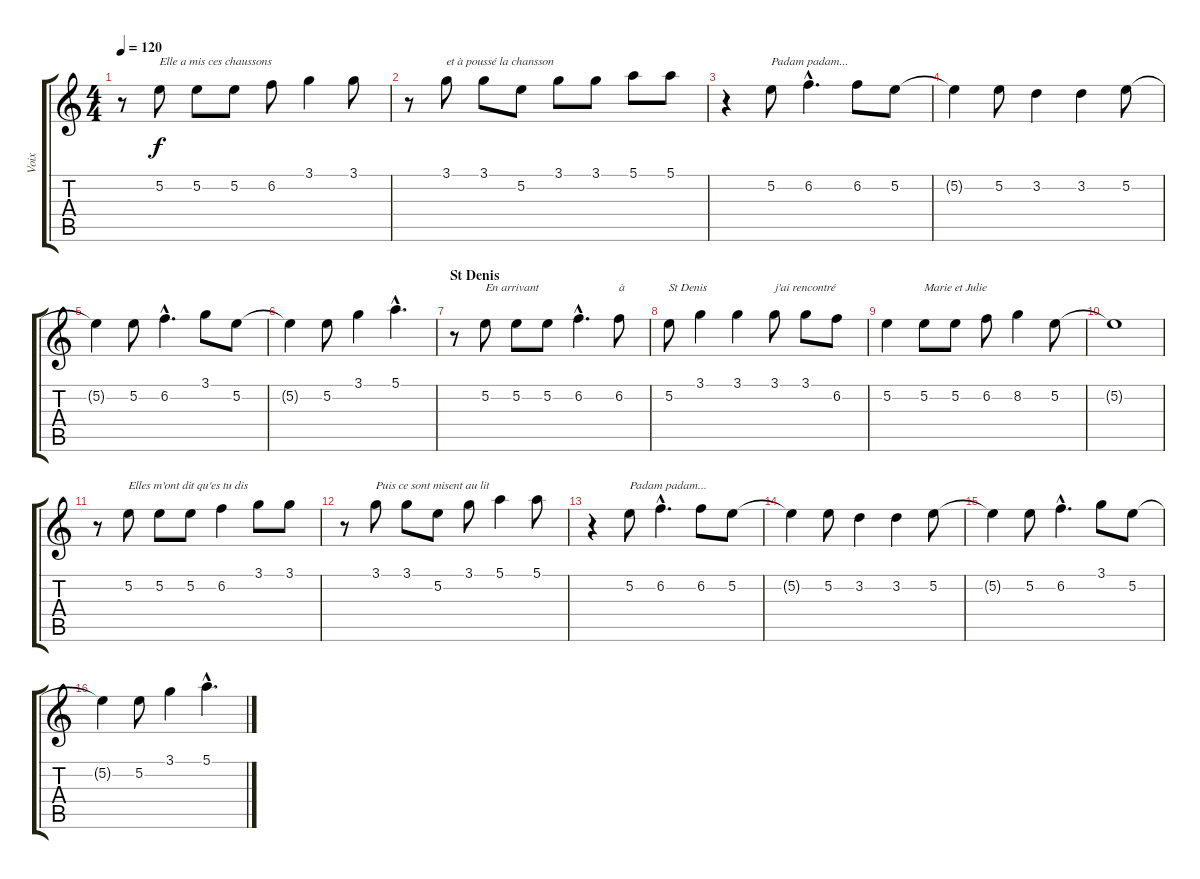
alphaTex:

\track ("Voix" "Voix") {instrument electricguitarjazz}
\staff {score tabs}
\tuning (E4 B3 G3 D3 A2 E2) {hide}
\ts (4 4)
\tempo 120
\clef g2
\ks c
r.8{dy f} 5.2.8{txt "Elle a mis ces chaussons"} 5.2.8 5.2.8 6.2.8 3.1.4 3.1.8 |
r.8 3.1.8{txt "et à poussé la chansson"} 3.1.8 5.2.8 3.1.8 3.1.8 5.1.8 5.1.8 |
r.4 5.2.8{txt "Padam padam..."} 6.2{hac}.4{d} 6.2.8 5.2.8 |
5.2{t}.4 5.2.8 3.2.4 3.2.4 5.2.8 |
5.2{t}.4 5.2.8 6.2{hac}.4{d} 3.1.8 5.2.8 |
5.2{t}.4 5.2.8 3.1.4 5.1{hac}.4{d} |
\section ("" "St Denis")
r.8 5.2.8{txt "En arrivant"} 5.2.8 5.2.8 6.2{hac}.4{d} 6.2.8{txt "à"} |
5.2.8{txt "St Denis"} 3.1.4 3.1.4 3.1.8{txt "j'ai rencontré"} 3.1.8 6.2.8 |
5.2.4 5.2.8{txt "Marie et Julie"} 5.2.8 6.2.8 8.2.4 5.2.8 |
5.2{t}.1 |
r.8 5.2.8{txt "Elles m'ont dit qu'es tu dis"} 5.2.8 5.2.8 6.2.4 3.1.8 3.1.8 |
r.8 3.1.8{txt "Puis ce sont misent au lit"} 3.1.8 5.2.8 3.1.8 5.1.4 5.1.8 |
r.4 5.2.8{txt "Padam padam..."} 6.2{hac}.4{d} 6.2.8 5.2.8 |
5.2{t}.4 5.2.8 3.2.4 3.2.4 5.2.8 |
5.2{t}.4 5.2.8 6.2{hac}.4{d} 3.1.8 5.2.8 |
5.2{t}.4 5.2.8 3.1.4 5.1{hac}.4{d}
